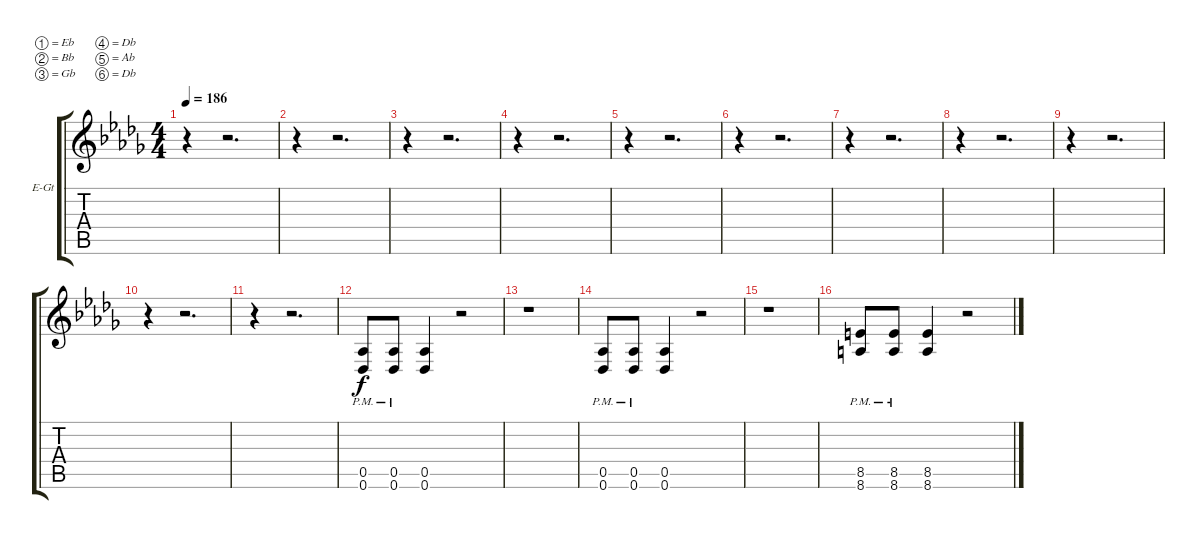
\bracketExtendMode groupsimilarinstruments
\firstSystemTrackNameOrientation horizontal
\otherSystemsTrackNameOrientation horizontal
\track ("Additional Guitar" "E-Gt") {instrument distortionguitar}
\staff {score tabs}
\tuning (Eb4 Bb3 Gb3 Db3 Ab2 Db2)
\ts (4 4)
\tempo 186
\clef g2
\ks db
r.4{dy f} r.2{d} |
r.4 r.2{d} |
r.4 r.2{d} |
r.4 r.2{d} |
r.4 r.2{d} |
r.4 r.2{d} |
r.4 r.2{d} |
r.4 r.2{d} |
r.4 r.2{d} |
r.4 r.2{d} |
r.4 r.2{d} |
(0.5{pm} 0.6{pm}).8 (0.5{pm} 0.6{pm}).8 (0.5 0.6).4 r.2 |
r.1 |
(0.5{pm} 0.6{pm}).8 (0.5{pm} 0.6{pm}).8 (0.5 0.6).4 r.2 |
r.1 |
(8.5{pm} 8.6{pm}).8 (8.5{pm} 8.6{pm}).8 (8.5 8.6).4 r.2
